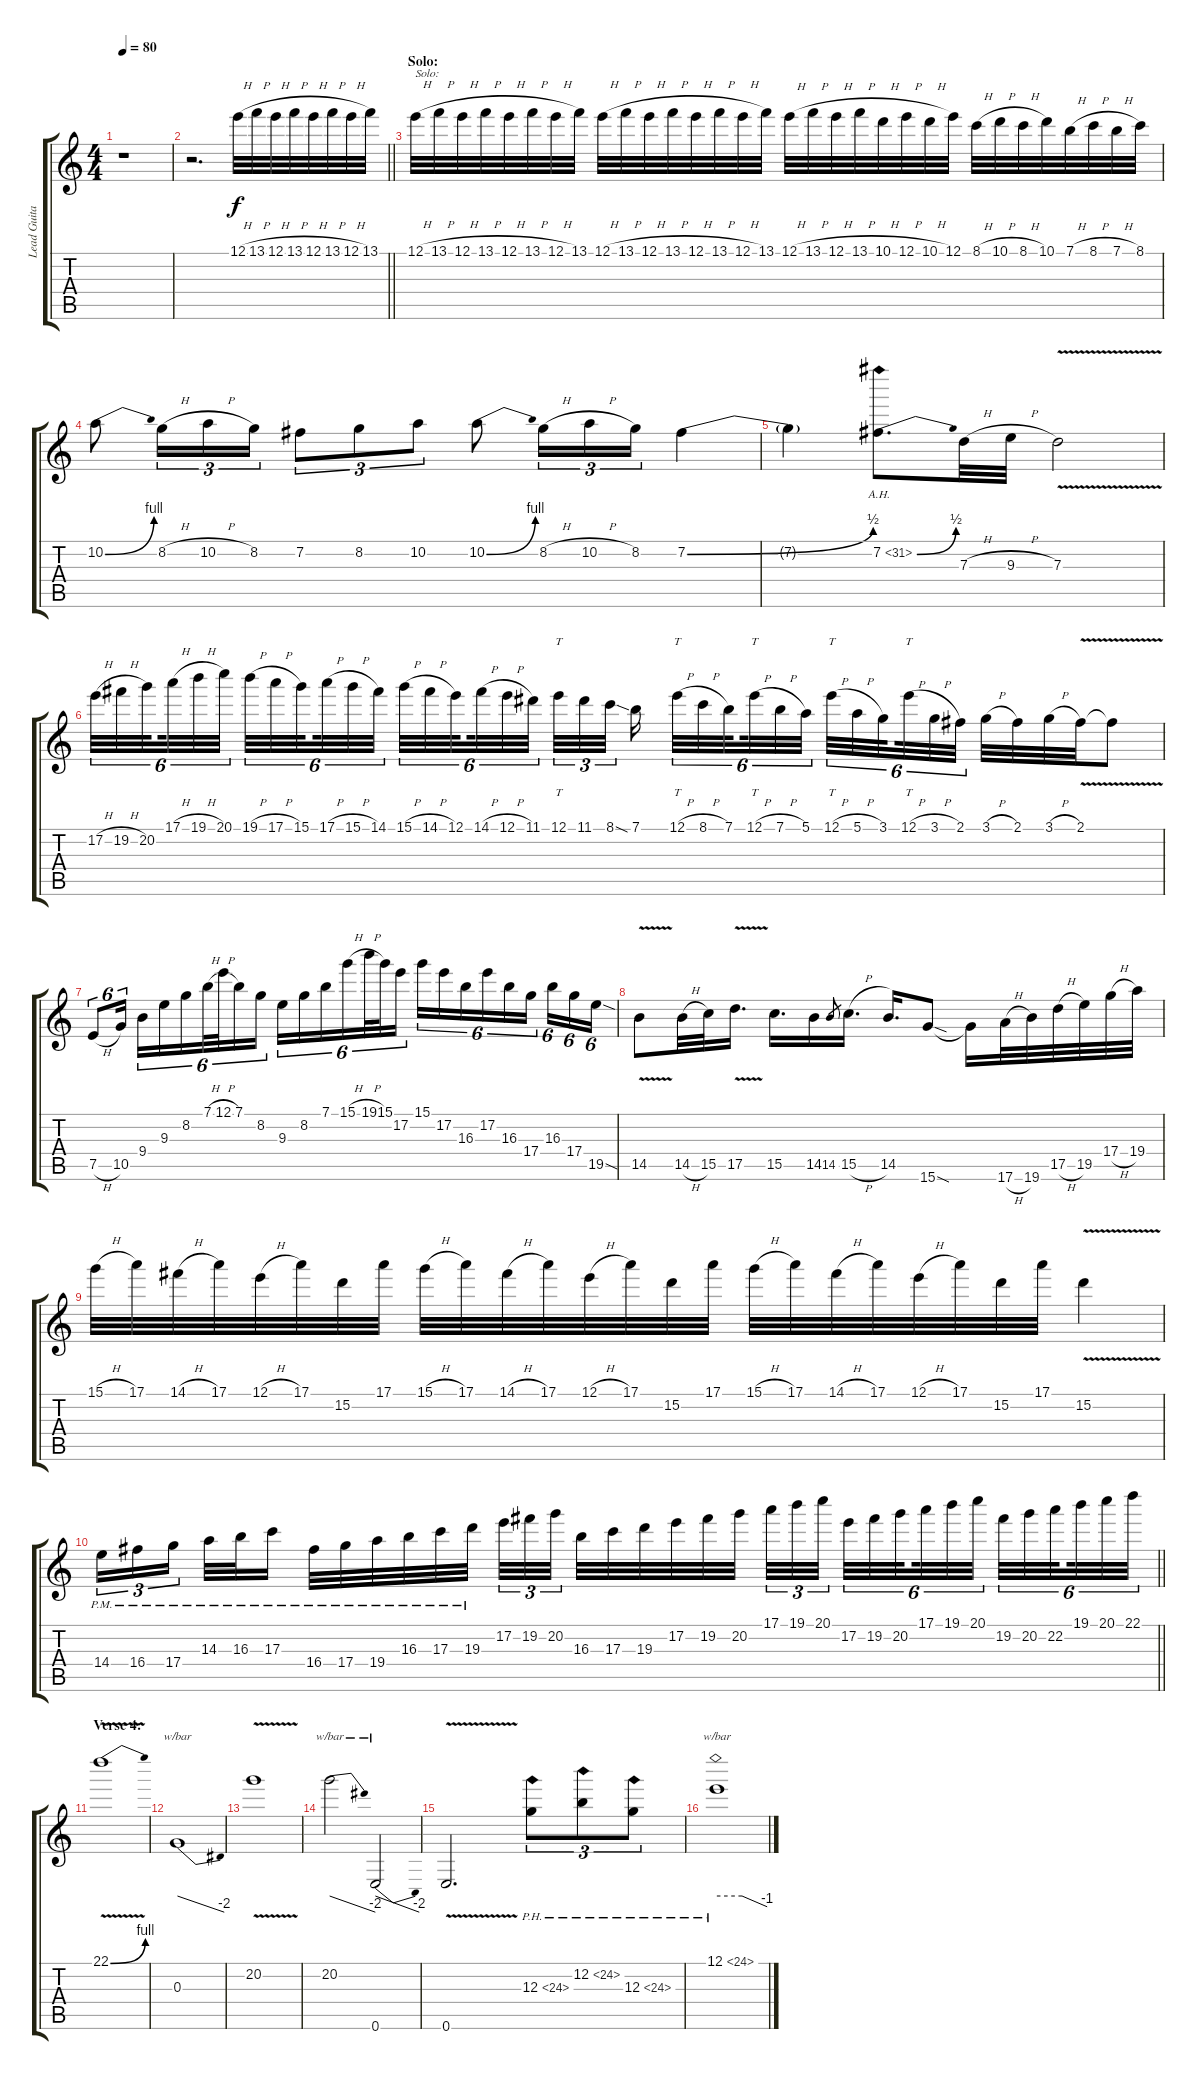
\track ("Lead Guitar 1" "Lead Guita") {instrument distortionguitar}
\staff {score tabs}
\tuning (E4 B3 G3 D3 A2 E2) {hide}
\ts (4 4)
\tempo 80
\clef g2
\ks c
r.1{dy f} |
\barLineRight lightlight
r.2{d} 12.1{h}.32 13.1{h}.32 12.1{h}.32 13.1{h}.32 12.1{h}.32 13.1{h}.32 12.1{h}.32 13.1.32 |
\section ("" "Solo:")
12.1{h}.32{txt "Solo:"} 13.1{h}.32 12.1{h}.32 13.1{h}.32 12.1{h}.32 13.1{h}.32 12.1{h}.32 13.1.32 12.1{h}.32 13.1{h}.32 12.1{h}.32 13.1{h}.32 12.1{h}.32 13.1{h}.32 12.1{h}.32 13.1.32 12.1{h}.32 13.1{h}.32 12.1{h}.32 13.1{h}.32 10.1{h}.32 12.1{h}.32 10.1{h}.32 12.1.32 8.1{h}.32 10.1{h}.32 8.1{h}.32 10.1.32 7.1{h}.32 8.1{h}.32 7.1{h}.32 8.1.32 |
10.2{be (bend 0 0 60 4)}.8 8.2{h}.16{tu (3 2)} 10.2{h}.16{tu (3 2)} 8.2.16{tu (3 2)} 7.2.8{tu (3 2)} 8.2.8{tu (3 2)} 10.2.8{tu (3 2)} 10.2{be (bend 0 0 60 4)}.8 8.2{h}.16{tu (3 2)} 10.2{h}.16{tu (3 2)} 8.2.16{tu (3 2)} 7.2{be (bend 0 0 60 2)}.4 |
7.2{t}.4 7.2{be (bend 0 0 60 2) ah 24}.8{d} 7.3{h}.32 9.3{h}.32 7.3{v}.2 |
17.2{h}.32{tu (6 4)} 19.2{h}.32{tu (6 4)} 20.2.32{tu (6 4) beam splitsecondary} 17.1{h}.32{tu (6 4)} 19.1{h}.32{tu (6 4)} 20.1.32{tu (6 4) beam splitsecondary} 19.1{h}.32{tu (6 4)} 17.1{h}.32{tu (6 4)} 15.1.32{tu (6 4) beam splitsecondary} 17.1{h}.32{tu (6 4)} 15.1{h}.32{tu (6 4)} 14.1.32{tu (6 4)} 15.1{h}.32{tu (6 4)} 14.1{h}.32{tu (6 4)} 12.1.32{tu (6 4) beam splitsecondary} 14.1{h}.32{tu (6 4)} 12.1{h}.32{tu (6 4)} 11.1.32{tu (6 4) beam splitsecondary} 12.1.32{tt tu (3 2)} 11.1.32{tu (3 2)} 8.1{sod}.32{tu (3 2) beam splitsecondary} 7.1.16 12.1{h}.32{tt tu (6 4)} 8.1{h}.32{tu (6 4)} 7.1.32{tu (6 4) beam splitsecondary} 12.1{h}.32{tt tu (6 4)} 7.1{h}.32{tu (6 4)} 5.1.32{tu (6 4) beam splitsecondary} 12.1{h}.32{tt tu (6 4)} 5.1{h}.32{tu (6 4)} 3.1.32{tu (6 4) beam splitsecondary} 12.1{h}.32{tt tu (6 4)} 3.1{h}.32{tu (6 4)} 2.1.32{tu (6 4)} 3.1{h}.32 2.1.32 3.1{h}.32 2.1{v}.32 2.1{t}.8 |
7.5{h}.8{tu (6 4)} 10.5.16{tu (6 4) beam splitsecondary} 9.4.16{tu (6 4)} 9.3.16{tu (6 4)} 8.2.16{tu (6 4)} 7.1{h}.32{tu (6 4)} 12.1{h}.32{tu (6 4)} 7.1.16{tu (6 4)} 8.2.16{tu (6 4) beam splitsecondary} 9.3.16{tu (6 4)} 8.2.16{tu (6 4)} 7.1.16{tu (6 4)} 15.1{h}.16{tu (6 4)} 19.1{h}.32{tu (6 4) beam splitsecondary} 15.1.32{tu (6 4)} 17.2.16{tu (6 4) beam splitsecondary} 15.1.16{tu (6 4)} 17.2.16{tu (6 4)} 16.3.16{tu (6 4)} 17.2.16{tu (6 4)} 16.3.16{tu (6 4)} 17.4.16{tu (6 4) beam splitsecondary} 16.3.16{tu (6 4)} 17.4.16{tu (6 4)} 19.5{sod}.16{tu (6 4)} |
14.5{v}.8 14.5{h}.32 15.5.32 17.5{v}.16{d} 15.5.16{d} 14.5.16 14.5.8{gr} 15.5{h}.16{d} 14.5.16{d} 15.6{sod}.8 15.6{t}.16 17.6{h}.32 19.6.32 17.5{h}.32 19.5.32 17.4{h}.32 19.4.32 |
15.1{h}.32 17.1.32 14.1{h}.32 17.1.32 12.1{h}.32 17.1.32 15.2.32 17.1.32 15.1{h}.32 17.1.32 14.1{h}.32 17.1.32 12.1{h}.32 17.1.32 15.2.32 17.1.32 15.1{h}.32 17.1.32 14.1{h}.32 17.1.32 12.1{h}.32 17.1.32 15.2.32 17.1.32 15.2{v}.4 |
\barLineRight lightlight
14.4{pm}.16{tu (3 2)} 16.4{pm}.16{tu (3 2)} 17.4{pm}.16{tu (3 2) beam splitsecondary} 14.3{pm}.32 16.3{pm}.32 17.3{pm}.16 16.4{pm}.32 17.4{pm}.32 19.4{pm}.32 16.3{pm}.32 17.3{pm}.32 19.3{pm}.32{beam splitsecondary} 17.2.32{tu (3 2)} 19.2.32{tu (3 2)} 20.2.32{tu (3 2)} 16.3.32 17.3.32 19.3.32 17.2.32 19.2.32 20.2.32{beam splitsecondary} 17.1.32{tu (3 2)} 19.1.32{tu (3 2)} 20.1.32{tu (3 2)} 17.2.32{tu (6 4)} 19.2.32{tu (6 4)} 20.2.32{tu (6 4) beam splitsecondary} 17.1.32{tu (6 4)} 19.1.32{tu (6 4)} 20.1.32{tu (6 4) beam splitsecondary} 19.2.32{tu (6 4)} 20.2.32{tu (6 4)} 22.2.32{tu (6 4) beam splitsecondary} 19.1.32{tu (6 4)} 20.1.32{tu (6 4)} 22.1.32{tu (6 4)} |
\section ("" "Verse 4:")
22.1{be (bend 0 0 60 4) v}.1 |
0.3.1{tbe (dive default 0 0 60 -8)} |
20.2{v}.1 |
20.2.2{tbe (dive default 0 0 60 -8)} 0.6.2{tbe (dive default 0 0 60 -8)} |
0.6{v}.2{d} 12.3{ph 12}.8{tu (3 2)} 12.2{ph 12}.8{tu (3 2)} 12.3{ph 12}.8{tu (3 2)} |
12.1{ph 12}.1{tbe (custom default 0 0 30 0 60 -4)}
